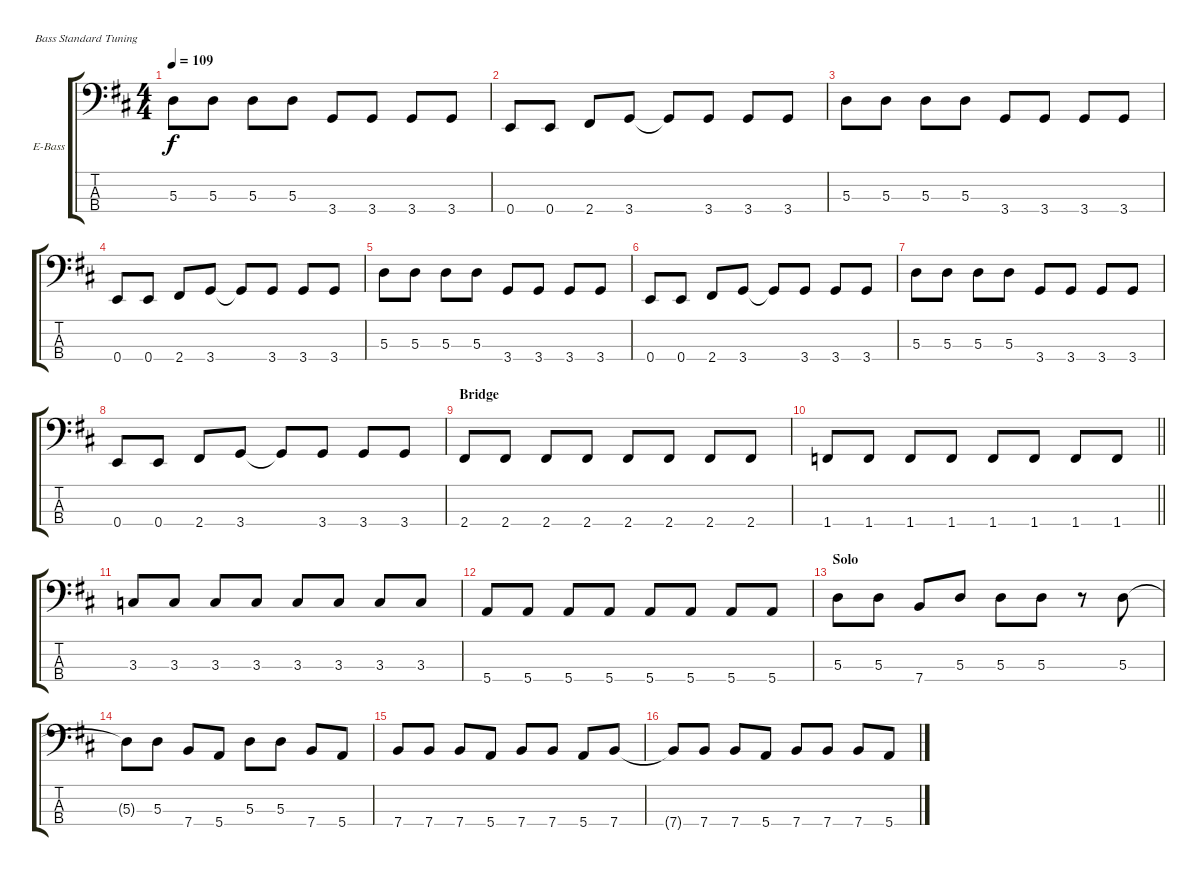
\bracketExtendMode groupsimilarinstruments
\firstSystemTrackNameOrientation horizontal
\otherSystemsTrackNameOrientation horizontal
\track ("Bass" "E-Bass") {instrument electricbassfinger}
\staff {score tabs}
\tuning (G2 D2 A1 E1)
\ts (4 4)
\tempo 109
\clef f4
\ks d
5.3.8{dy f} 5.3.8 5.3.8 5.3.8 3.4.8 3.4.8 3.4.8 3.4.8 |
0.4.8 0.4.8 2.4.8 3.4.8 3.4{t}.8 3.4.8 3.4.8 3.4.8 |
5.3.8 5.3.8 5.3.8 5.3.8 3.4.8 3.4.8 3.4.8 3.4.8 |
0.4.8 0.4.8 2.4.8 3.4.8 3.4{t}.8 3.4.8 3.4.8 3.4.8 |
5.3.8 5.3.8 5.3.8 5.3.8 3.4.8 3.4.8 3.4.8 3.4.8 |
0.4.8 0.4.8 2.4.8 3.4.8 3.4{t}.8 3.4.8 3.4.8 3.4.8 |
5.3.8 5.3.8 5.3.8 5.3.8 3.4.8 3.4.8 3.4.8 3.4.8 |
0.4.8 0.4.8 2.4.8 3.4.8 3.4{t}.8 3.4.8 3.4.8 3.4.8 |
\section ("" "Bridge")
2.4.8 2.4.8 2.4.8 2.4.8 2.4.8 2.4.8 2.4.8 2.4.8 |
\barLineRight lightlight
1.4.8 1.4.8 1.4.8 1.4.8 1.4.8 1.4.8 1.4.8 1.4.8 |
3.3.8 3.3.8 3.3.8 3.3.8 3.3.8 3.3.8 3.3.8 3.3.8 |
5.4.8 5.4.8 5.4.8 5.4.8 5.4.8 5.4.8 5.4.8 5.4.8 |
\section ("" "Solo")
5.3.8 5.3.8 7.4.8 5.3.8 5.3.8 5.3.8 r.8 5.3.8 |
5.3{t}.8 5.3.8 7.4.8 5.4.8 5.3.8 5.3.8 7.4.8 5.4.8 |
7.4.8 7.4.8 7.4.8 5.4.8 7.4.8 7.4.8 5.4.8 7.4.8 |
7.4{t}.8 7.4.8 7.4.8 5.4.8 7.4.8 7.4.8 7.4.8 5.4.8
